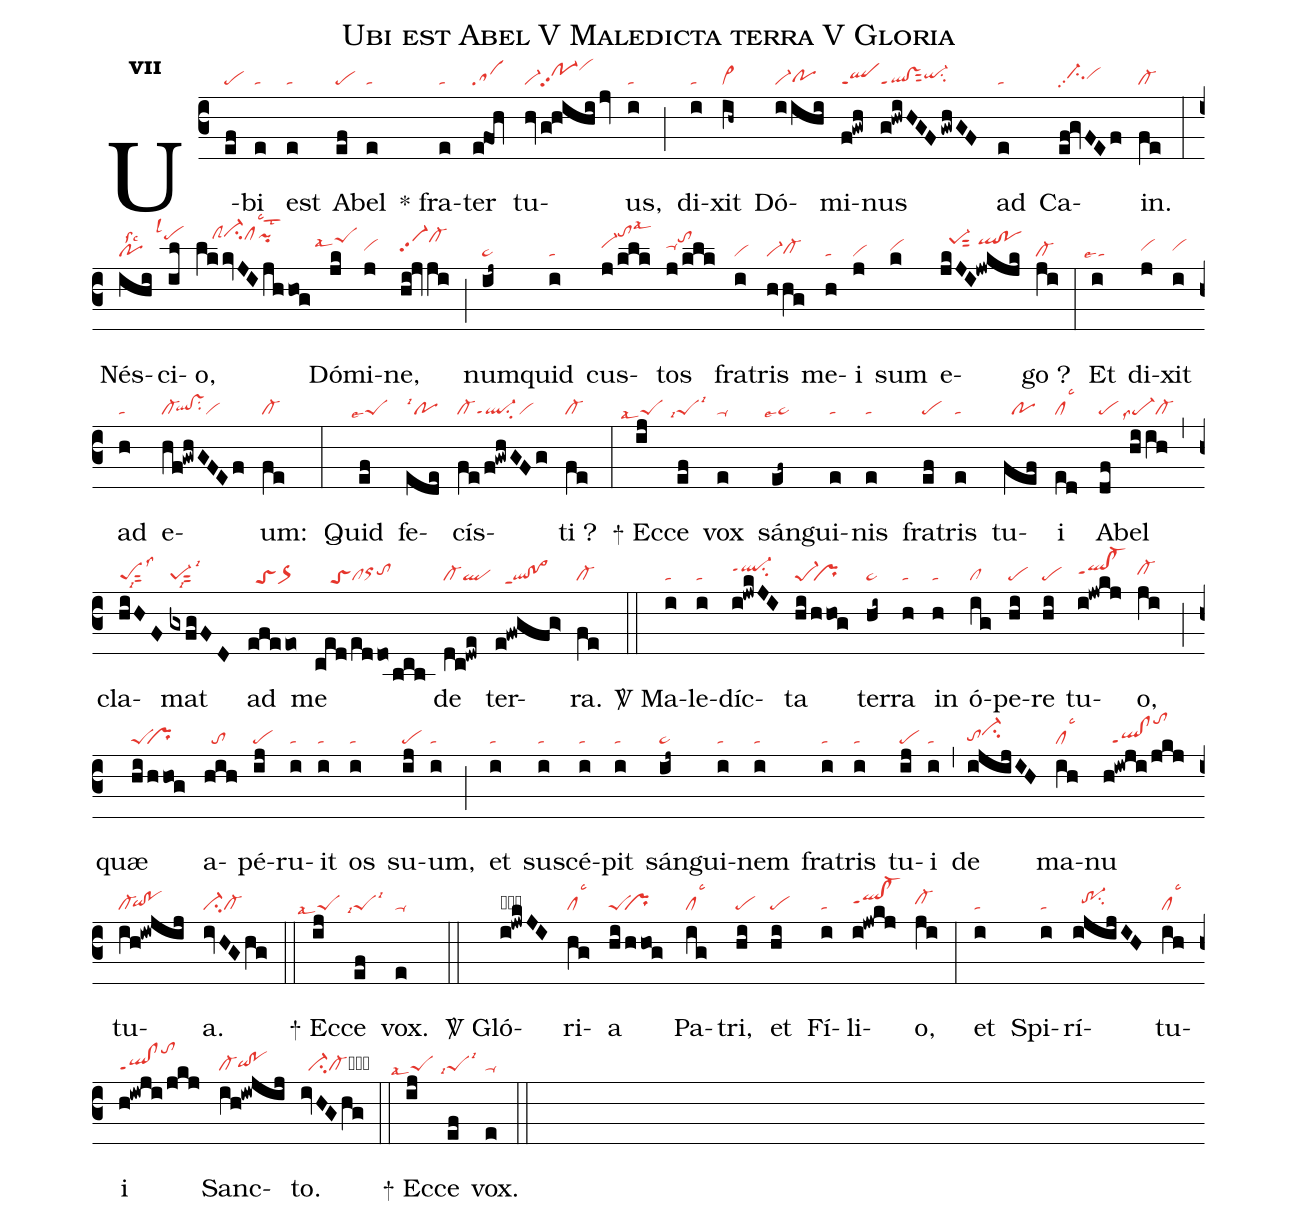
name:Ubi est Abel V Maledicta terra V Gloria;
office-part:re;
mode:7;
nabc-lines:1;
%%
initial-style: 1;
name: Ubi est Abel frater tuus;
mode: 7;
office-part: Responsorium;
annotation: Resp.;
annotation: vii;
nabc-lines:1;
%%
(c3) U(ef|pe)bi(e|ta) est(e|ta) A(ef|pe)bel(e|ta) <sp>*</sp> fra(e|ta)ter(e!foh|sa) tu(hv/g!hihi/jv|vi-po-1hipp2vihk)us,(i|ta) (;) di(i|ta)xit(ih~|vi>) Dó(iihi|vi-pohg)mi(f!gwh|qlppt1)nus(g!hwiHGF/gwhGF|ql!vsppt1sut2qi-hhsu2) ad(e|ta) Ca(ef!gvFEf|//ci-hhpp2vihh)in.(fe|cl-) (:) Nés(ihi|polssc2)ci(il|```pehllsl1)o,(lkkvJIjhhog|////clShlci-hmclhllsc3``pihllst2) Dó(jk|````peShklsal7)mi(j|vihh)ne,(hi!jvji|vi-hhpp2cl-hk) (;) num(ij~|ta>)quid(i|ta) cus(j/klk|vi-hitohmlsal3)tos(j/klk|ta-hitohk) fra(i|vi)tris(hhg|vi-cl-hg) me(h|ta)i(j|vi) sum(k|vihh) e(jkJI!jwkjk|//pe-1hjsut2/qlhj!pohj)go ?(ji|cl-) (:) Et(i|``talse4) di(j|vihh)xit(i|vihh) ad(h|ta) e(hf!gwhGFEf|cl-`qlhg!vshgsu2vi)um:(fe|cl-) (:) Quid(ef|``peSlse7) fe(ede|polsi1)cís(fe/f!gwhGFg|cl-ql-ppt1su2vi)ti ?(fe|cl-) (:)
<sp>+</sp> Ec(ij|````peSlsal7)ce(ef|``peSlsi7lsi3) vox(e|ta-) sán(ef~|``ta>lse7)gui(e|ta)nis(e|ta) fra(ef|pe)tris(e|ta) tu(fef|//po)i(ed|cllsc3) A(df|pe)bel(hiih|``pe-lss7cl-) (,) cla(hiHF|peSsut2lss3lsi8)mat(gxfgFD|pe-1sut2lsi3lsi8) ad(efeeo|//toSheor>he) me(ced/eddo/bcb|////toSheclorhhtohh) de(dc!dwe|cl-ql) ter(e!fwgfg>|//ql!po>ppt1)ra.(fe|cl-) (::)

<sp>V/</sp> Ma(i|ta)le(i|ta)díc(i!jwkJI|ql-hippt1su2)ta(hi/hhog|pe-1``pr) ter(hi~|ta>)ra(h|ta) in(h|ta) ó(ig|cl)pe(hi|pe)re(hi|pe) tu(i!jwkj|qlhh!cl-hhppt1)o,(ji|cl-hh) (;) quæ(hi/hhog|peS``pr) a(hih|//to)pé(ij|pe)ru(i|ta)it(i|ta) os(i|ta) su(ij|pe)um,(i|ta) (;) et(i|ta) sus(i|ta)cé(i|ta)pit(i|ta) sán(ij~|ta>)gui(i|ta)nem(i|ta) fra(i|ta)tris(i|ta) tu(ij|pe)i(i|ta) (,) de(ijijIH|tohgci-hi) ma(ih|cllsc3)nu(h!iwji/jkj|//ql!clppt1tohm) tu(ih!iwjij|cl-`qihg!pohg)a.(ivHGhg|ci-cl-) (::)
<sp>+</sp> Ec(ij|````peSlsal7)ce(ef|``peSlsi7lsi3) vox.(e|ta-) (::)

<sp>V/</sp> Gló(i!jwkJI|obql-hhppt1su2)ri(hg|cllsc3)a(hi/hhog|peS``pr) Pa(ig|cllsc3)tri,(hi|pe) et(hi|pe) Fí(i|ta)li(i!jwkj|qlhh!cl-hhppt1)o,(ji|cl-hh) (:) et(i|ta) Spi(i|ta)rí(ijijIH|//tr-1hhsu2)tu(ih|cllsc3)i(h!iwji/jkj|ql!clppt1tohl) Sanc(ih!iwjij|cl-qihg!pohg)to.(ivHGhg|//ci-cl-cb) (::)
<sp>+</sp> Ec(ij|````peSlsal7)ce(ef|``peSlsi7lsi3) vox.(e|ta-) (::)
